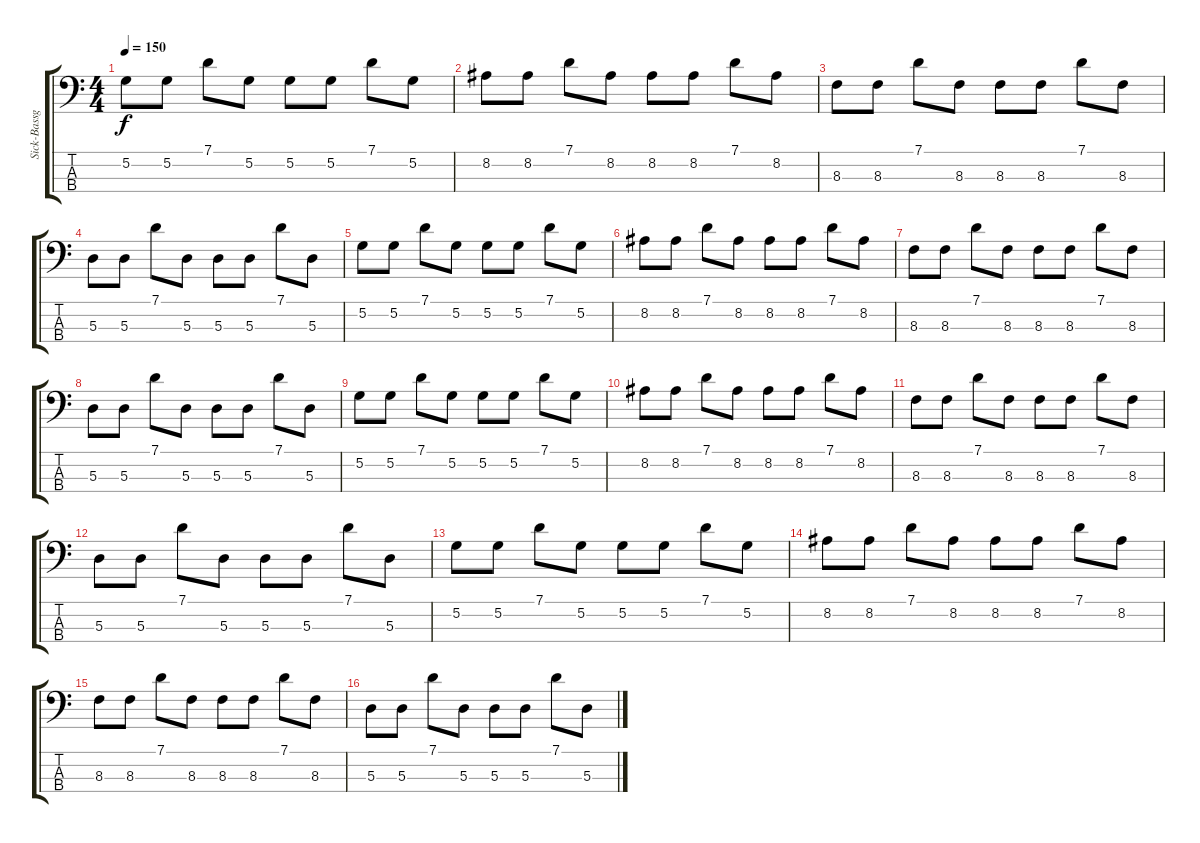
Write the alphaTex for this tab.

\track ("Sick-Bassguitar" "Sick-Bassg") {instrument slapbass1}
\staff {score tabs}
\tuning (G2 D2 A1 D1) {hide}
\ts (4 4)
\tempo 150
\clef f4
\ks c
5.2.8{dy f} 5.2.8 7.1.8 5.2.8 5.2.8 5.2.8 7.1.8 5.2.8 |
8.2.8 8.2.8 7.1.8 8.2.8 8.2.8 8.2.8 7.1.8 8.2.8 |
8.3.8 8.3.8 7.1.8 8.3.8 8.3.8 8.3.8 7.1.8 8.3.8 |
5.3.8 5.3.8 7.1.8 5.3.8 5.3.8 5.3.8 7.1.8 5.3.8 |
5.2.8 5.2.8 7.1.8 5.2.8 5.2.8 5.2.8 7.1.8 5.2.8 |
8.2.8 8.2.8 7.1.8 8.2.8 8.2.8 8.2.8 7.1.8 8.2.8 |
8.3.8 8.3.8 7.1.8 8.3.8 8.3.8 8.3.8 7.1.8 8.3.8 |
5.3.8 5.3.8 7.1.8 5.3.8 5.3.8 5.3.8 7.1.8 5.3.8 |
5.2.8 5.2.8 7.1.8 5.2.8 5.2.8 5.2.8 7.1.8 5.2.8 |
8.2.8 8.2.8 7.1.8 8.2.8 8.2.8 8.2.8 7.1.8 8.2.8 |
8.3.8 8.3.8 7.1.8 8.3.8 8.3.8 8.3.8 7.1.8 8.3.8 |
5.3.8 5.3.8 7.1.8 5.3.8 5.3.8 5.3.8 7.1.8 5.3.8 |
5.2.8 5.2.8 7.1.8 5.2.8 5.2.8 5.2.8 7.1.8 5.2.8 |
8.2.8 8.2.8 7.1.8 8.2.8 8.2.8 8.2.8 7.1.8 8.2.8 |
8.3.8 8.3.8 7.1.8 8.3.8 8.3.8 8.3.8 7.1.8 8.3.8 |
5.3.8 5.3.8 7.1.8 5.3.8 5.3.8 5.3.8 7.1.8 5.3.8
